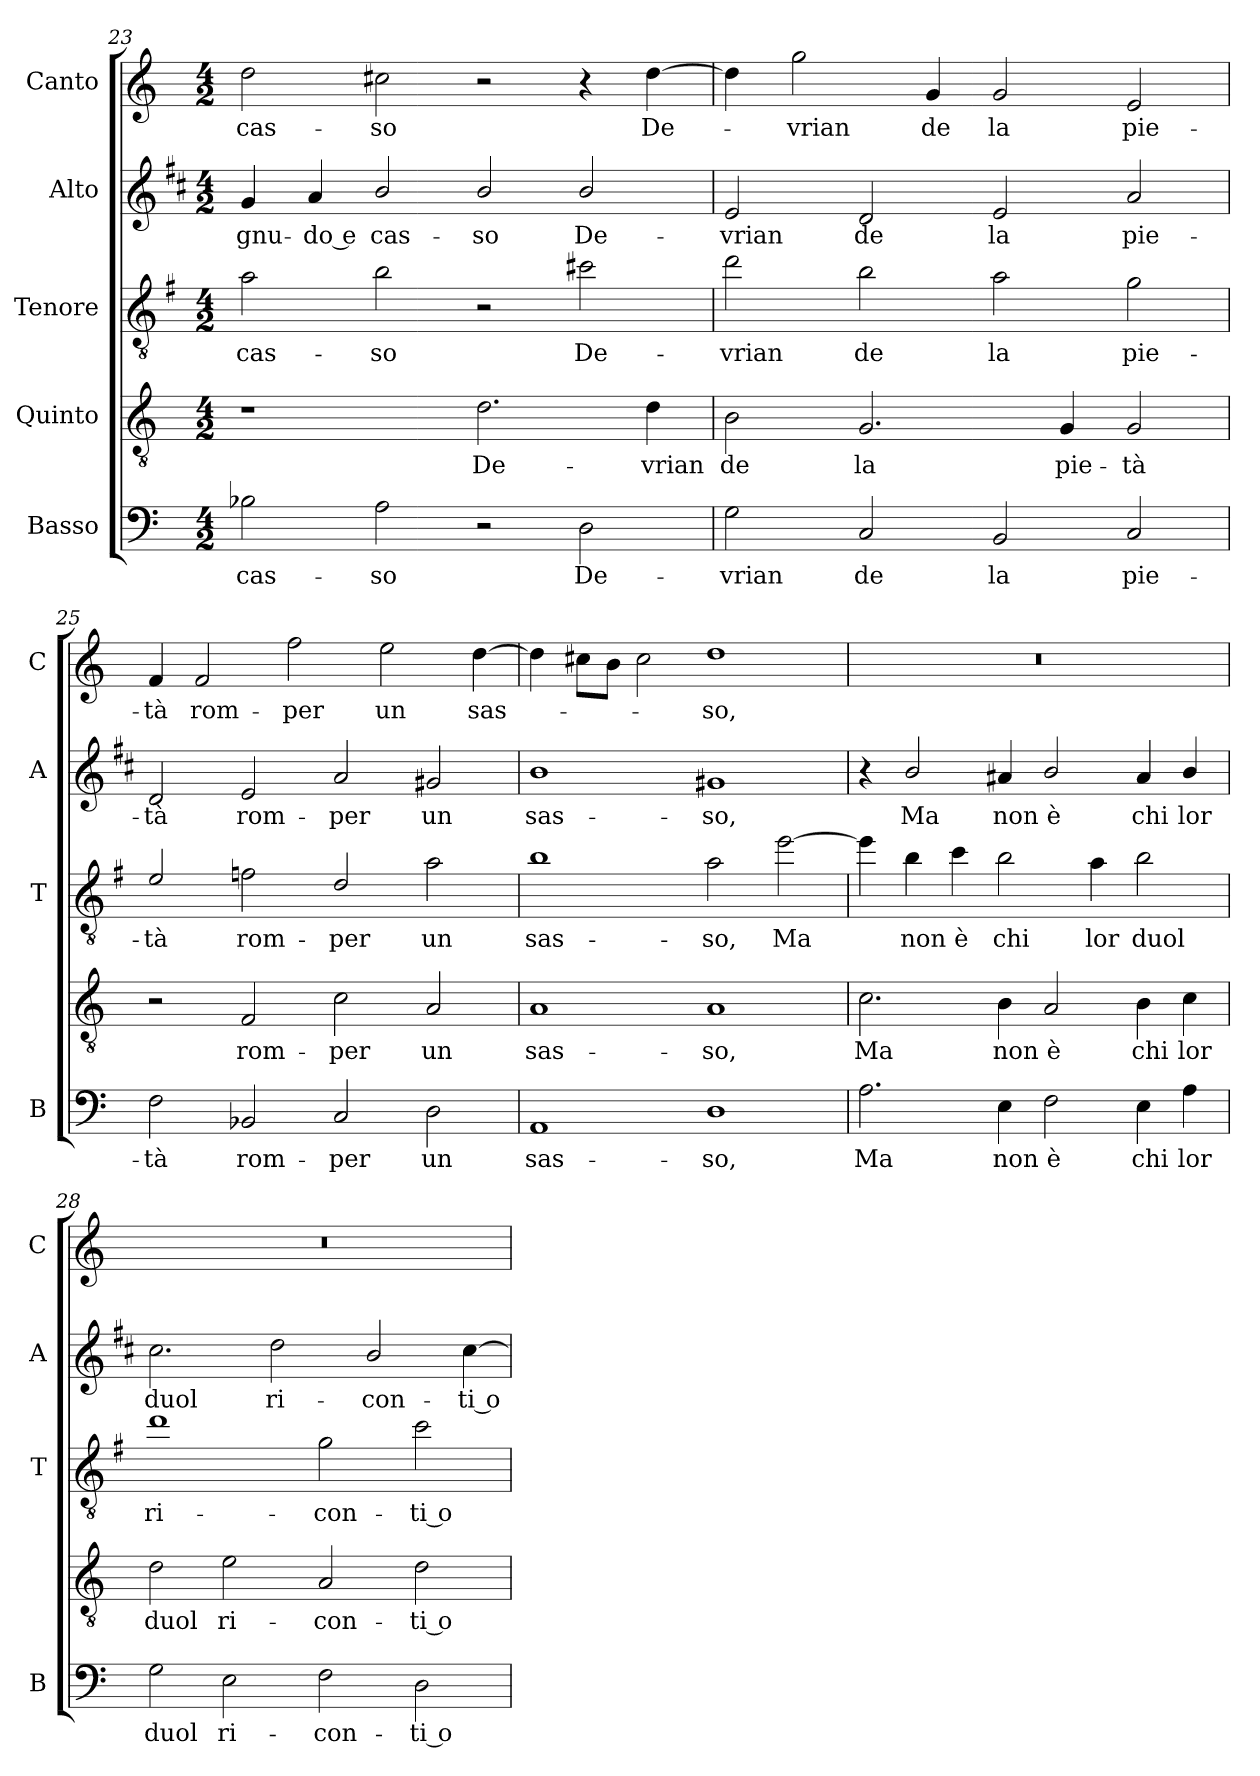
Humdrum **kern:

**kern	**text	**kern	**text	**kern	**text	**kern	**text	**kern	**text
*part5	*part5	*part4	*part4	*part3	*part3	*part2	*part2	*part1	*part1
*staff5	*staff5	*staff4	*staff4	*staff3	*staff3	*staff2	*staff2	*staff1	*staff1
*I"Basso	*	*I"Quinto	*	*I"Tenore	*	*I"Alto	*	*I"Canto	*
*I'B	*	*	*	*I'T	*	*I'A	*	*I'C	*
*clefF4	*	*clefGv2	*	*clefGv2	*	*clefG2	*	*clefG2	*
*	*	*	*	*ITrd4c7	*	*ITrd1c2	*	*	*
*k[]	*	*k[]	*	*k[]	*	*k[]	*	*k[]	*
*C:	*	*C:	*	*C:	*	*C:	*	*C:	*
*M4/2	*	*M4/2	*	*M4/2	*	*M4/2	*	*M4/2	*
=23	=23	=23	=23	=23	=23	=23	=23	=23	=23
!	!LO:LY:b	!	!	!	!LO:LY:b	!	!LO:LY:b	!	!LO:LY:b
2B-X\	cas-	1r	.	2d\	cas-	4f/	-gnu-	2dd\	cas-
!	!	!	!	!	!	!	!LO:LY:b	!	!
.	.	.	.	.	.	4g/	-do e	.	.
!	!LO:LY:b	!	!	!	!LO:LY:b	!	!LO:LY:b	!	!LO:LY:b
2A\	-so	.	.	2e\	-so	2a/	cas-	2cc#X\	-so
!	!	!	!LO:LY:b	!	!	!	!LO:LY:b	!	!
2r	.	2.d\	De-	2r	.	2a/	-so	2r	.
!	!LO:LY:b	!	!	!	!LO:LY:b	!	!LO:LY:b	!	!
2D\	De-	.	.	2f#X\	De-	2a/	De-	4r	.
!	!	!	!LO:LY:b	!	!	!	!	!	!LO:LY:b
.	.	4d\	-vrian	.	.	.	.	[4dd\	De-
=24	=24	=24	=24	=24	=24	=24	=24	=24	=24
!	!LO:LY:b	!	!LO:LY:b	!	!LO:LY:b	!	!LO:LY:b	!	!
2G\	-vrian	2B\	de	2g\	-vrian	2d/	-vrian	4dd\]	.
!	!	!	!	!	!	!	!	!	!LO:LY:b
.	.	.	.	.	.	.	.	2gg\	-vrian
!	!LO:LY:b	!	!LO:LY:b	!	!LO:LY:b	!	!LO:LY:b	!	!
2C/	de	2.G/	la	2e\	de	2c/	de	.	.
!	!	!	!	!	!	!	!	!	!LO:LY:b
.	.	.	.	.	.	.	.	4g/	de
!	!LO:LY:b	!	!	!	!LO:LY:b	!	!LO:LY:b	!	!LO:LY:b
2BB/	la	.	.	2d\	la	2d/	la	2g/	la
!	!	!	!LO:LY:b	!	!	!	!	!	!
.	.	4G/	pie-	.	.	.	.	.	.
!	!LO:LY:b	!	!LO:LY:b	!	!LO:LY:b	!	!LO:LY:b	!	!LO:LY:b
2C/	pie-	2G/	-tà	2c\	pie-	2g/	pie-	2e/	pie-
!!LO:PB:g=z
=25	=25	=25	=25	=25	=25	=25	=25	=25	=25
!	!LO:LY:b	!	!	!	!LO:LY:b	!	!LO:LY:b	!	!LO:LY:b
2F\	-tà	2r	.	2A/	-tà	2c/	-tà	4f/	-tà
!	!	!	!	!	!	!	!	!	!LO:LY:b
.	.	.	.	.	.	.	.	2f/	rom-
!	!LO:LY:b	!	!LO:LY:b	!	!LO:LY:b	!	!LO:LY:b	!	!
2BB-X/	rom-	2F/	rom-	2B-X\	rom-	2d/	rom-	.	.
!	!	!	!	!	!	!	!	!	!LO:LY:b
.	.	.	.	.	.	.	.	2ff\	-per
!	!LO:LY:b	!	!LO:LY:b	!	!LO:LY:b	!	!LO:LY:b	!	!
2C/	-per	2c\	-per	2G/	-per	2g/	-per	.	.
!	!	!	!	!	!	!	!	!	!LO:LY:b
.	.	.	.	.	.	.	.	2ee\	un
!	!LO:LY:b	!	!LO:LY:b	!	!LO:LY:b	!	!LO:LY:b	!	!
2D\	un	2A/	un	2d\	un	2f#X/	un	.	.
!	!	!	!	!	!	!	!	!	!LO:LY:b
.	.	.	.	.	.	.	.	[4dd\	sas-
=26	=26	=26	=26	=26	=26	=26	=26	=26	=26
!	!LO:LY:b	!	!LO:LY:b	!	!LO:LY:b	!	!LO:LY:b	!	!
1AA	sas-	1A	sas-	1e	sas-	1a	sas-	4dd\]	.
.	.	.	.	.	.	.	.	8cc#X\L	.
.	.	.	.	.	.	.	.	8b\J	.
.	.	.	.	.	.	.	.	2cc#\	.
!	!LO:LY:b	!	!LO:LY:b	!	!LO:LY:b	!	!LO:LY:b	!	!LO:LY:b
1D	-so,	1A	-so,	2d\	-so,	1f#X	-so,	1dd	-so,
!	!	!	!	!	!LO:LY:b	!	!	!	!
.	.	.	.	[2a\	Ma	.	.	.	.
=27	=27	=27	=27	=27	=27	=27	=27	=27	=27
!	!LO:LY:b	!	!LO:LY:b	!	!	!	!	!	!
2.A\	Ma	2.c\	Ma	4a\]	.	4r	.	0r	.
!	!	!	!	!	!LO:LY:b	!	!LO:LY:b	!	!
.	.	.	.	4e\	non	2a/	Ma	.	.
!	!	!	!	!	!LO:LY:b	!	!	!	!
.	.	.	.	4f\	è	.	.	.	.
!	!LO:LY:b	!	!LO:LY:b	!	!LO:LY:b	!	!LO:LY:b	!	!
4E\	non	4B\	non	2e\	chi	4g#X/	non	.	.
!	!LO:LY:b	!	!LO:LY:b	!	!	!	!LO:LY:b	!	!
2F\	è	2A/	è	.	.	2a/	è	.	.
!	!	!	!	!	!LO:LY:b	!	!	!	!
.	.	.	.	4d\	lor	.	.	.	.
!	!LO:LY:b	!	!LO:LY:b	!	!LO:LY:b	!	!LO:LY:b	!	!
4E\	chi	4B\	chi	2e\	duol	4g#/	chi	.	.
!	!LO:LY:b	!	!LO:LY:b	!	!	!	!LO:LY:b	!	!
4A\	lor	4c\	lor	.	.	4a/	lor	.	.
=28	=28	=28	=28	=28	=28	=28	=28	=28	=28
!	!LO:LY:b	!	!LO:LY:b	!	!LO:LY:b	!	!LO:LY:b	!	!
2G\	duol	2d\	duol	1g	ri-	2.b\	duol	0r	.
!	!LO:LY:b	!	!LO:LY:b	!	!	!	!	!	!
2E\	ri-	2e\	ri-	.	.	.	.	.	.
!	!	!	!	!	!	!	!LO:LY:b	!	!
.	.	.	.	.	.	2cc\	ri-	.	.
!	!LO:LY:b	!	!LO:LY:b	!	!LO:LY:b	!	!	!	!
2F\	-con-	2A/	-con-	2c\	-con-	.	.	.	.
!	!	!	!	!	!	!	!LO:LY:b	!	!
.	.	.	.	.	.	2a/	-con-	.	.
!	!LO:LY:b	!	!LO:LY:b	!	!LO:LY:b	!	!	!	!
2D\	-ti o	2d\	-ti o	2f\	-ti o	.	.	.	.
!	!	!	!	!	!	!	!LO:LY:b	!	!
.	.	.	.	.	.	[4b\	-ti o	.	.
=	=	=	=	=	=	=	=	=	=
*-	*-	*-	*-	*-	*-	*-	*-	*-	*-
